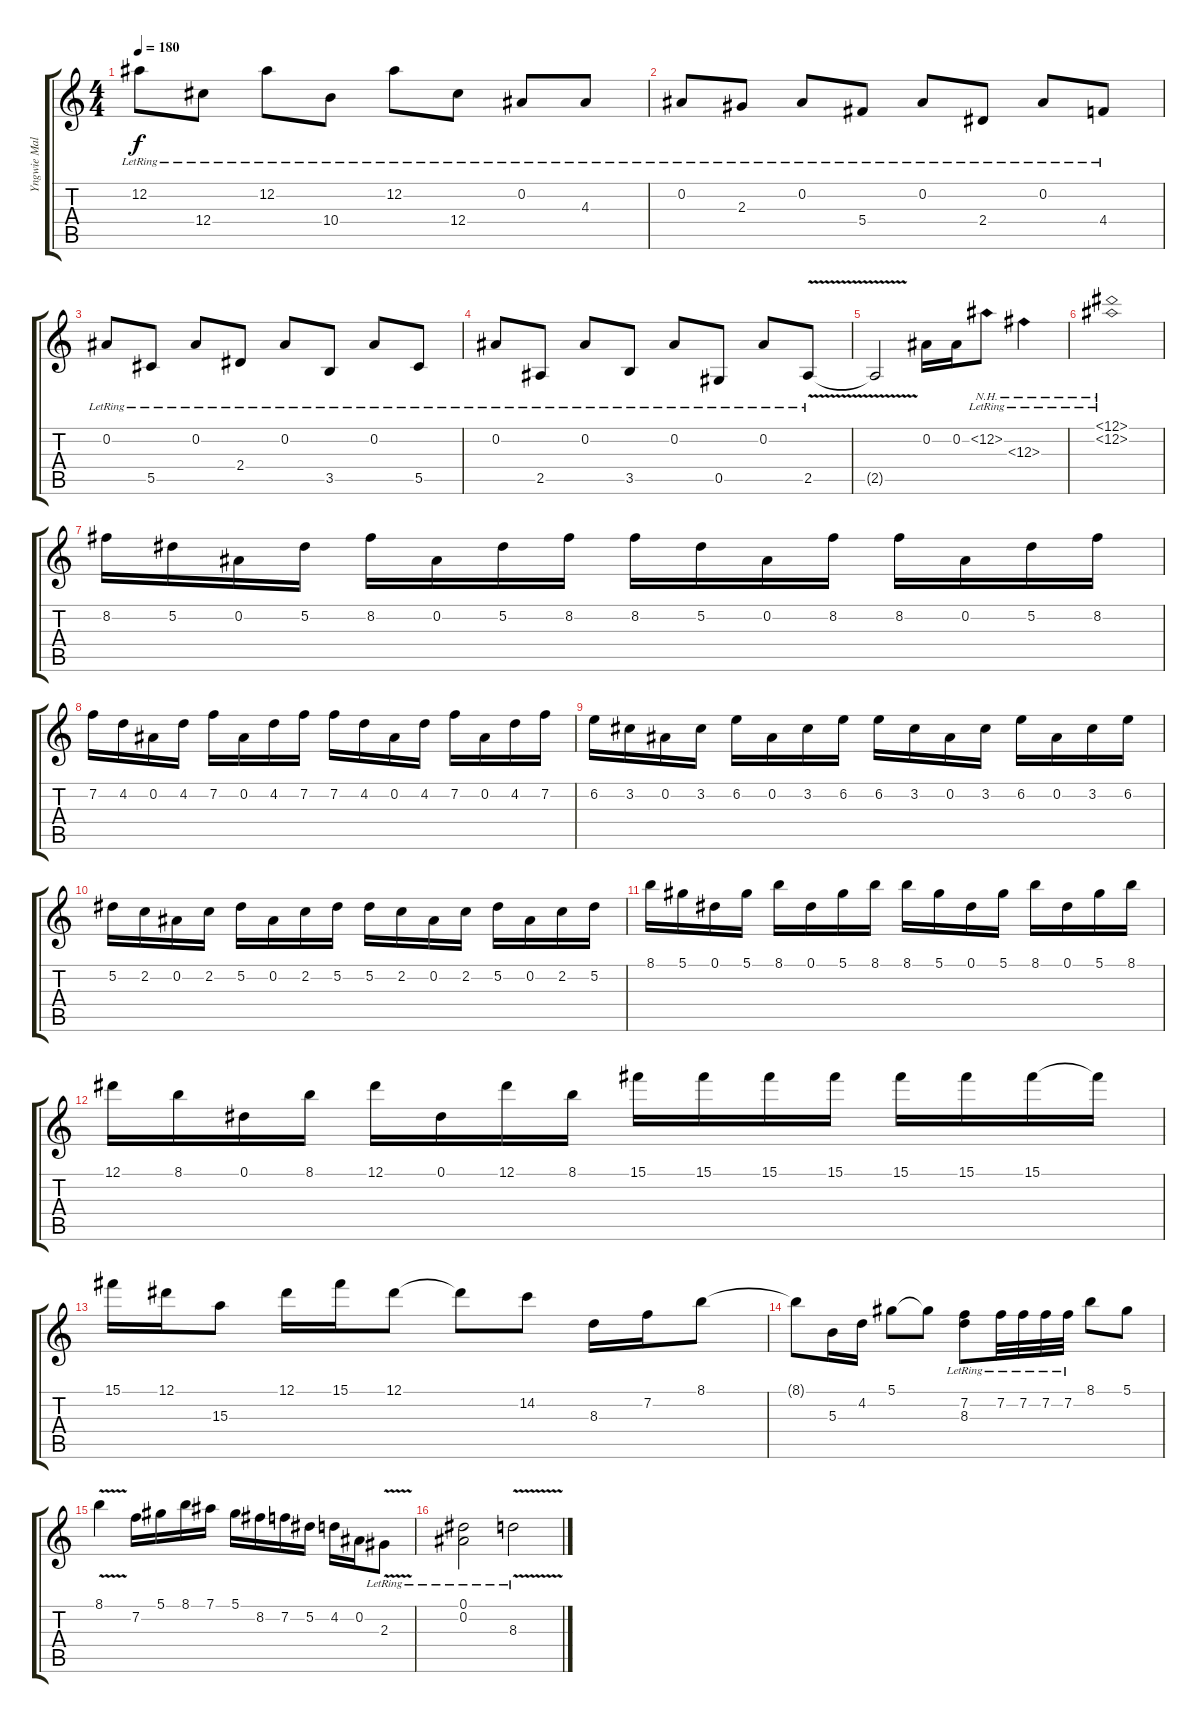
\track ("Yngwie Malmsteen" "Yngwie Mal") {instrument acousticguitarnylon}
\staff {score tabs}
\tuning (Eb4 Bb3 Gb3 Db3 Ab2 Eb2) {hide}
\ts (4 4)
\tempo 180
\clef g2
\ks c
12.2{lr}.8{dy f} 12.4{lr}.8 12.2{lr}.8 10.4{lr}.8 12.2{lr}.8 12.4{lr}.8 0.2{lr}.8 4.3{lr}.8 |
0.2{lr}.8 2.3{lr}.8 0.2{lr}.8 5.4{lr}.8 0.2{lr}.8 2.4{lr}.8 0.2{lr}.8 4.4{lr}.8 |
0.2{lr}.8 5.5{lr}.8 0.2{lr}.8 2.4{lr}.8 0.2{lr}.8 3.5{lr}.8 0.2{lr}.8 5.5{lr}.8 |
0.2{lr}.8 2.5{lr}.8 0.2{lr}.8 3.5{lr}.8 0.2{lr}.8 0.5{lr}.8 0.2{lr}.8 2.5{v lr}.8 |
2.5{t}.2 0.2.16 0.2.16 12.2{nh lr}.8 12.3{nh lr}.4 |
(12.1{nh lr} 12.2{nh lr}).1 |
8.2.16 5.2.16 0.2.16 5.2.16 8.2.16 0.2.16 5.2.16 8.2.16 8.2.16 5.2.16 0.2.16 8.2.16 8.2.16 0.2.16 5.2.16 8.2.16 |
7.2.16 4.2.16 0.2.16 4.2.16 7.2.16 0.2.16 4.2.16 7.2.16 7.2.16 4.2.16 0.2.16 4.2.16 7.2.16 0.2.16 4.2.16 7.2.16 |
6.2.16 3.2.16 0.2.16 3.2.16 6.2.16 0.2.16 3.2.16 6.2.16 6.2.16 3.2.16 0.2.16 3.2.16 6.2.16 0.2.16 3.2.16 6.2.16 |
5.2.16 2.2.16 0.2.16 2.2.16 5.2.16 0.2.16 2.2.16 5.2.16 5.2.16 2.2.16 0.2.16 2.2.16 5.2.16 0.2.16 2.2.16 5.2.16 |
8.1.16 5.1.16 0.1.16 5.1.16 8.1.16 0.1.16 5.1.16 8.1.16 8.1.16 5.1.16 0.1.16 5.1.16 8.1.16 0.1.16 5.1.16 8.1.16 |
12.1.16 8.1.16 0.1.16 8.1.16 12.1.16 0.1.16 12.1.16 8.1.16 15.1.16 15.1.16 15.1.16 15.1.16 15.1.16 15.1.16 15.1.16 15.1{t}.16 |
15.1.16 12.1.16 15.3.8 12.1.16 15.1.16 12.1.8 12.1{t}.8 14.2.8 8.3.16 7.2.16 8.1.8 |
8.1{t}.8 5.3.16 4.2.16 5.1.8 5.1{t}.8 (7.2{lr} 8.3{lr}).8 7.2{lr}.32 7.2{lr}.32 7.2{lr}.32 7.2{lr}.32 8.1.8 5.1.8 |
8.1{v}.4 7.2.16 5.1.16 8.1.16 7.1.16 5.1.16 8.2.16 7.2.16 5.2.16 4.2.16 0.2.16 2.3{v lr}.8 |
(0.1{lr} 0.2{lr}).2 8.3{v lr}.2
